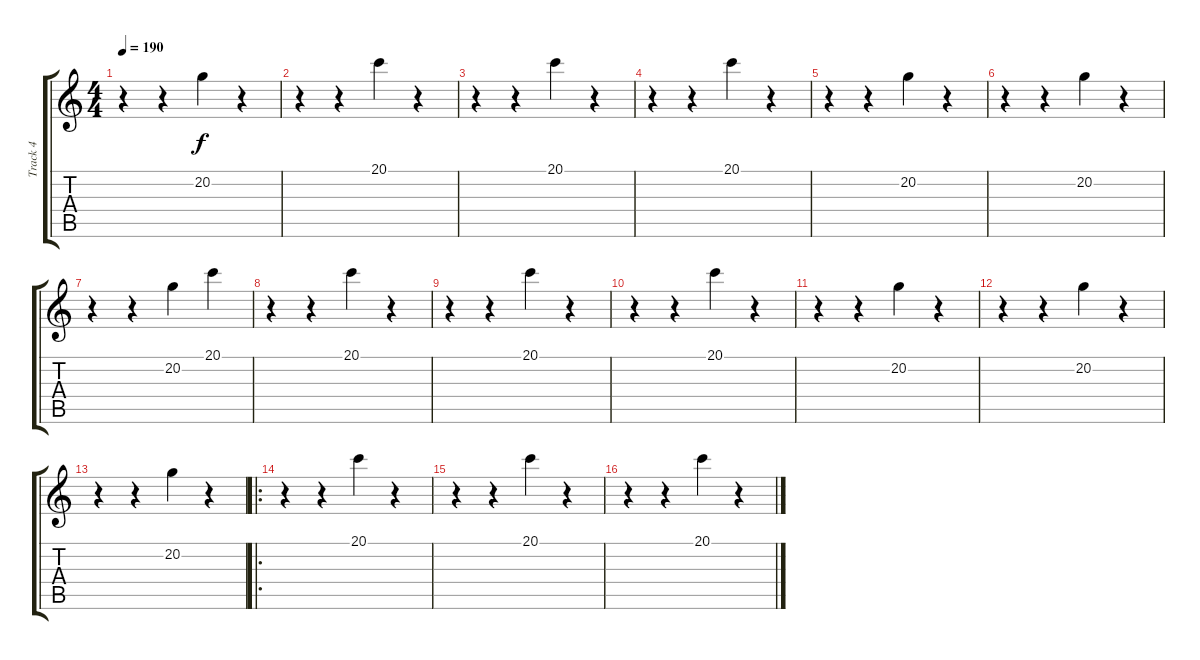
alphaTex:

\track ("Track 4" "Track 4") {instrument fx8scifi}
\staff {score tabs}
\tuning (E4 B3 G3 D3 A2 E2) {hide}
\ts (4 4)
\tempo 190
\clef g2
\ks c
r.4{dy f} r.4 20.2.4 r.4 |
r.4 r.4 20.1.4 r.4 |
r.4 r.4 20.1.4 r.4 |
r.4 r.4 20.1.4 r.4 |
r.4 r.4 20.2.4 r.4 |
r.4 r.4 20.2.4 r.4 |
r.4 r.4 20.2.4 20.1.4 |
r.4 r.4 20.1.4 r.4 |
r.4 r.4 20.1.4 r.4 |
r.4 r.4 20.1.4 r.4 |
r.4 r.4 20.2.4 r.4 |
r.4 r.4 20.2.4 r.4 |
r.4 r.4 20.2.4 r.4 |
\ro
r.4 r.4 20.1.4 r.4 |
r.4 r.4 20.1.4 r.4 |
r.4 r.4 20.1.4 r.4
